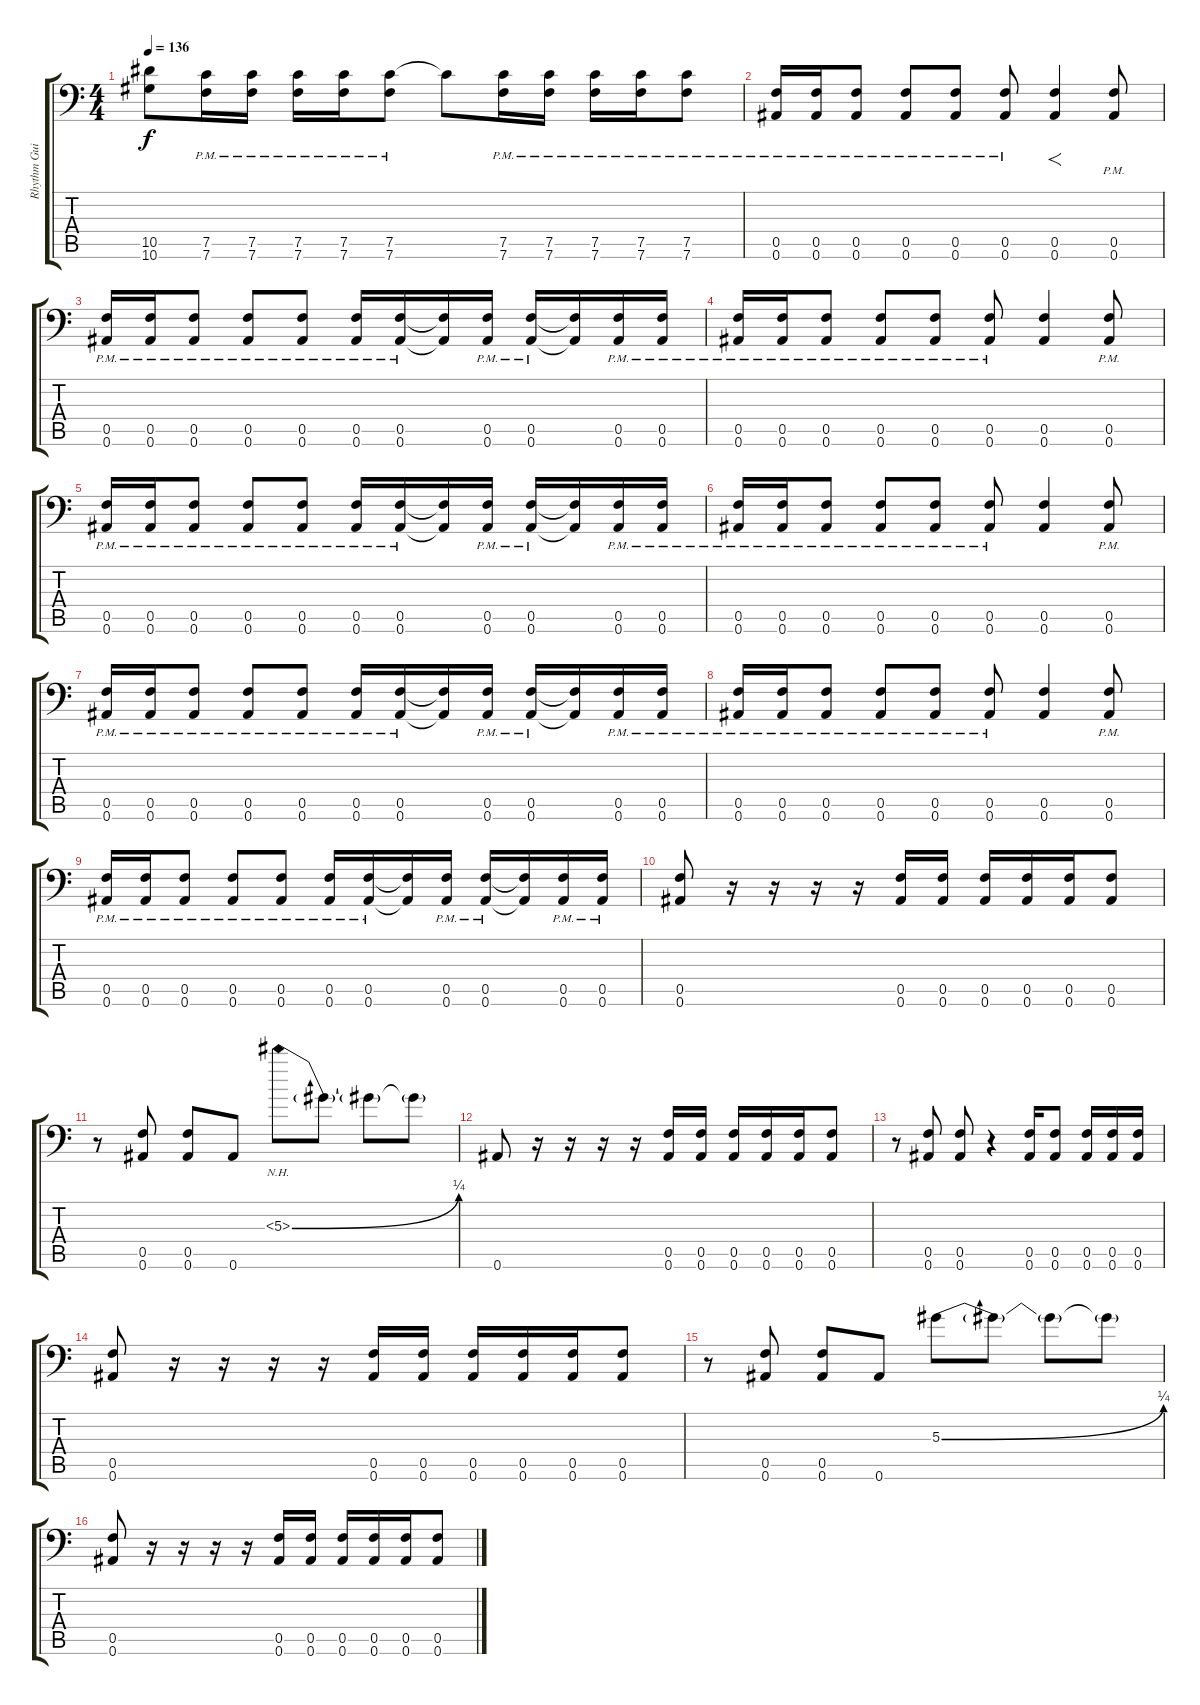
\track ("Rhythm Guitar" "Rhythm Gui") {instrument distortionguitar}
\staff {score tabs}
\tuning (C4 G3 Eb3 Bb2 F2 Bb1) {hide}
\ts (4 4)
\tempo 136
\clef f4
\ks c
(10.5{t} 10.6{t}).8{dy f} (7.5{pm} 7.6{pm}).16 (7.5{pm} 7.6{pm}).16 (7.5{pm} 7.6{pm}).16 (7.5{pm} 7.6{pm}).16 (7.5{pm} 7.6{pm}).8 7.5{t}.8 (7.5{pm} 7.6{pm}).16 (7.5{pm} 7.6{pm}).16 (7.5{pm} 7.6{pm}).16 (7.5{pm} 7.6{pm}).16 (7.5{pm} 7.6{pm}).8 |
(0.5 0.6{pm}).16 (0.5 0.6{pm}).16 (0.5 0.6{pm}).8 (0.5 0.6{pm}).8 (0.5 0.6{pm}).8 (0.5 0.6{pm}).8 (0.5 0.6).4{f} (0.5 0.6{pm}).8 |
(0.5 0.6{pm}).16 (0.5 0.6{pm}).16 (0.5 0.6{pm}).8 (0.5 0.6{pm}).8 (0.5 0.6{pm}).8 (0.5 0.6{pm}).16 (0.5 0.6{pm}).16 (0.5{t} 0.6{t}).16 (0.5 0.6{pm}).16 (0.5 0.6{pm}).16 (0.5{t} 0.6{t}).16 (0.5 0.6{pm}).16 (0.5 0.6{pm}).16 |
(0.5 0.6{pm}).16 (0.5 0.6{pm}).16 (0.5 0.6{pm}).8 (0.5 0.6{pm}).8 (0.5 0.6{pm}).8 (0.5 0.6{pm}).8 (0.5 0.6).4 (0.5 0.6{pm}).8 |
(0.5 0.6{pm}).16 (0.5 0.6{pm}).16 (0.5 0.6{pm}).8 (0.5 0.6{pm}).8 (0.5 0.6{pm}).8 (0.5 0.6{pm}).16 (0.5 0.6{pm}).16 (0.5{t} 0.6{t}).16 (0.5 0.6{pm}).16 (0.5 0.6{pm}).16 (0.5{t} 0.6{t}).16 (0.5 0.6{pm}).16 (0.5 0.6{pm}).16 |
(0.5 0.6{pm}).16 (0.5 0.6{pm}).16 (0.5 0.6{pm}).8 (0.5 0.6{pm}).8 (0.5 0.6{pm}).8 (0.5 0.6{pm}).8 (0.5 0.6).4 (0.5 0.6{pm}).8 |
(0.5 0.6{pm}).16 (0.5 0.6{pm}).16 (0.5 0.6{pm}).8 (0.5{pm} 0.6{pm}).8 (0.5{pm} 0.6{pm}).8 (0.5{pm} 0.6{pm}).16 (0.5{pm} 0.6{pm}).16 (0.5{t} 0.6{t}).16 (0.5{pm} 0.6{pm}).16 (0.5{pm} 0.6{pm}).16 (0.5{t} 0.6{t}).16 (0.5{pm} 0.6{pm}).16 (0.5{pm} 0.6{pm}).16 |
(0.5{pm} 0.6{pm}).16 (0.5{pm} 0.6{pm}).16 (0.5{pm} 0.6{pm}).8 (0.5{pm} 0.6{pm}).8 (0.5{pm} 0.6{pm}).8 (0.5{pm} 0.6{pm}).8 (0.5 0.6).4 (0.5{pm} 0.6{pm}).8 |
(0.5{pm} 0.6{pm}).16 (0.5{pm} 0.6{pm}).16 (0.5{pm} 0.6{pm}).8 (0.5{pm} 0.6{pm}).8 (0.5{pm} 0.6{pm}).8 (0.5{pm} 0.6{pm}).16 (0.5{pm} 0.6{pm}).16 (0.5{t} 0.6{t}).16 (0.5{pm} 0.6{pm}).16 (0.5{pm} 0.6{pm}).16 (0.5{t} 0.6{t}).16 (0.5{pm} 0.6{pm}).16 (0.5{pm} 0.6{pm}).16 |
(0.5 0.6).8 r.16 r.16 r.16 r.16 (0.5 0.6).16 (0.5 0.6).16 (0.5 0.6).16 (0.5 0.6).16 (0.5 0.6).16 (0.5 0.6).8 |
r.8 (0.5 0.6).8 (0.5 0.6).8 0.6.8 5.3{be (bend 0 0 60 1) nh}.8 5.3{t}.8 5.3{t}.8 5.3{t}.8 |
0.6.8 r.16 r.16 r.16 r.16 (0.5 0.6).16 (0.5 0.6).16 (0.5 0.6).16 (0.5 0.6).16 (0.5 0.6).16 (0.5 0.6).8 |
r.8 (0.5 0.6).8 (0.5 0.6).8 r.4 (0.5 0.6).16 (0.5 0.6).8 (0.5 0.6).16 (0.5 0.6).16 (0.5 0.6).16 |
(0.5 0.6).8 r.16 r.16 r.16 r.16 (0.5 0.6).16 (0.5 0.6).16 (0.5 0.6).16 (0.5 0.6).16 (0.5 0.6).16 (0.5 0.6).8 |
r.8 (0.5 0.6).8 (0.5 0.6).8 0.6.8 5.3{be (bend 0 0 60 1)}.8 5.3{t}.8 5.3{t}.8 5.3{t}.8 |
(0.5 0.6).8 r.16 r.16 r.16 r.16 (0.5 0.6).16 (0.5 0.6).16 (0.5 0.6).16 (0.5 0.6).16 (0.5 0.6).16 (0.5 0.6).8
